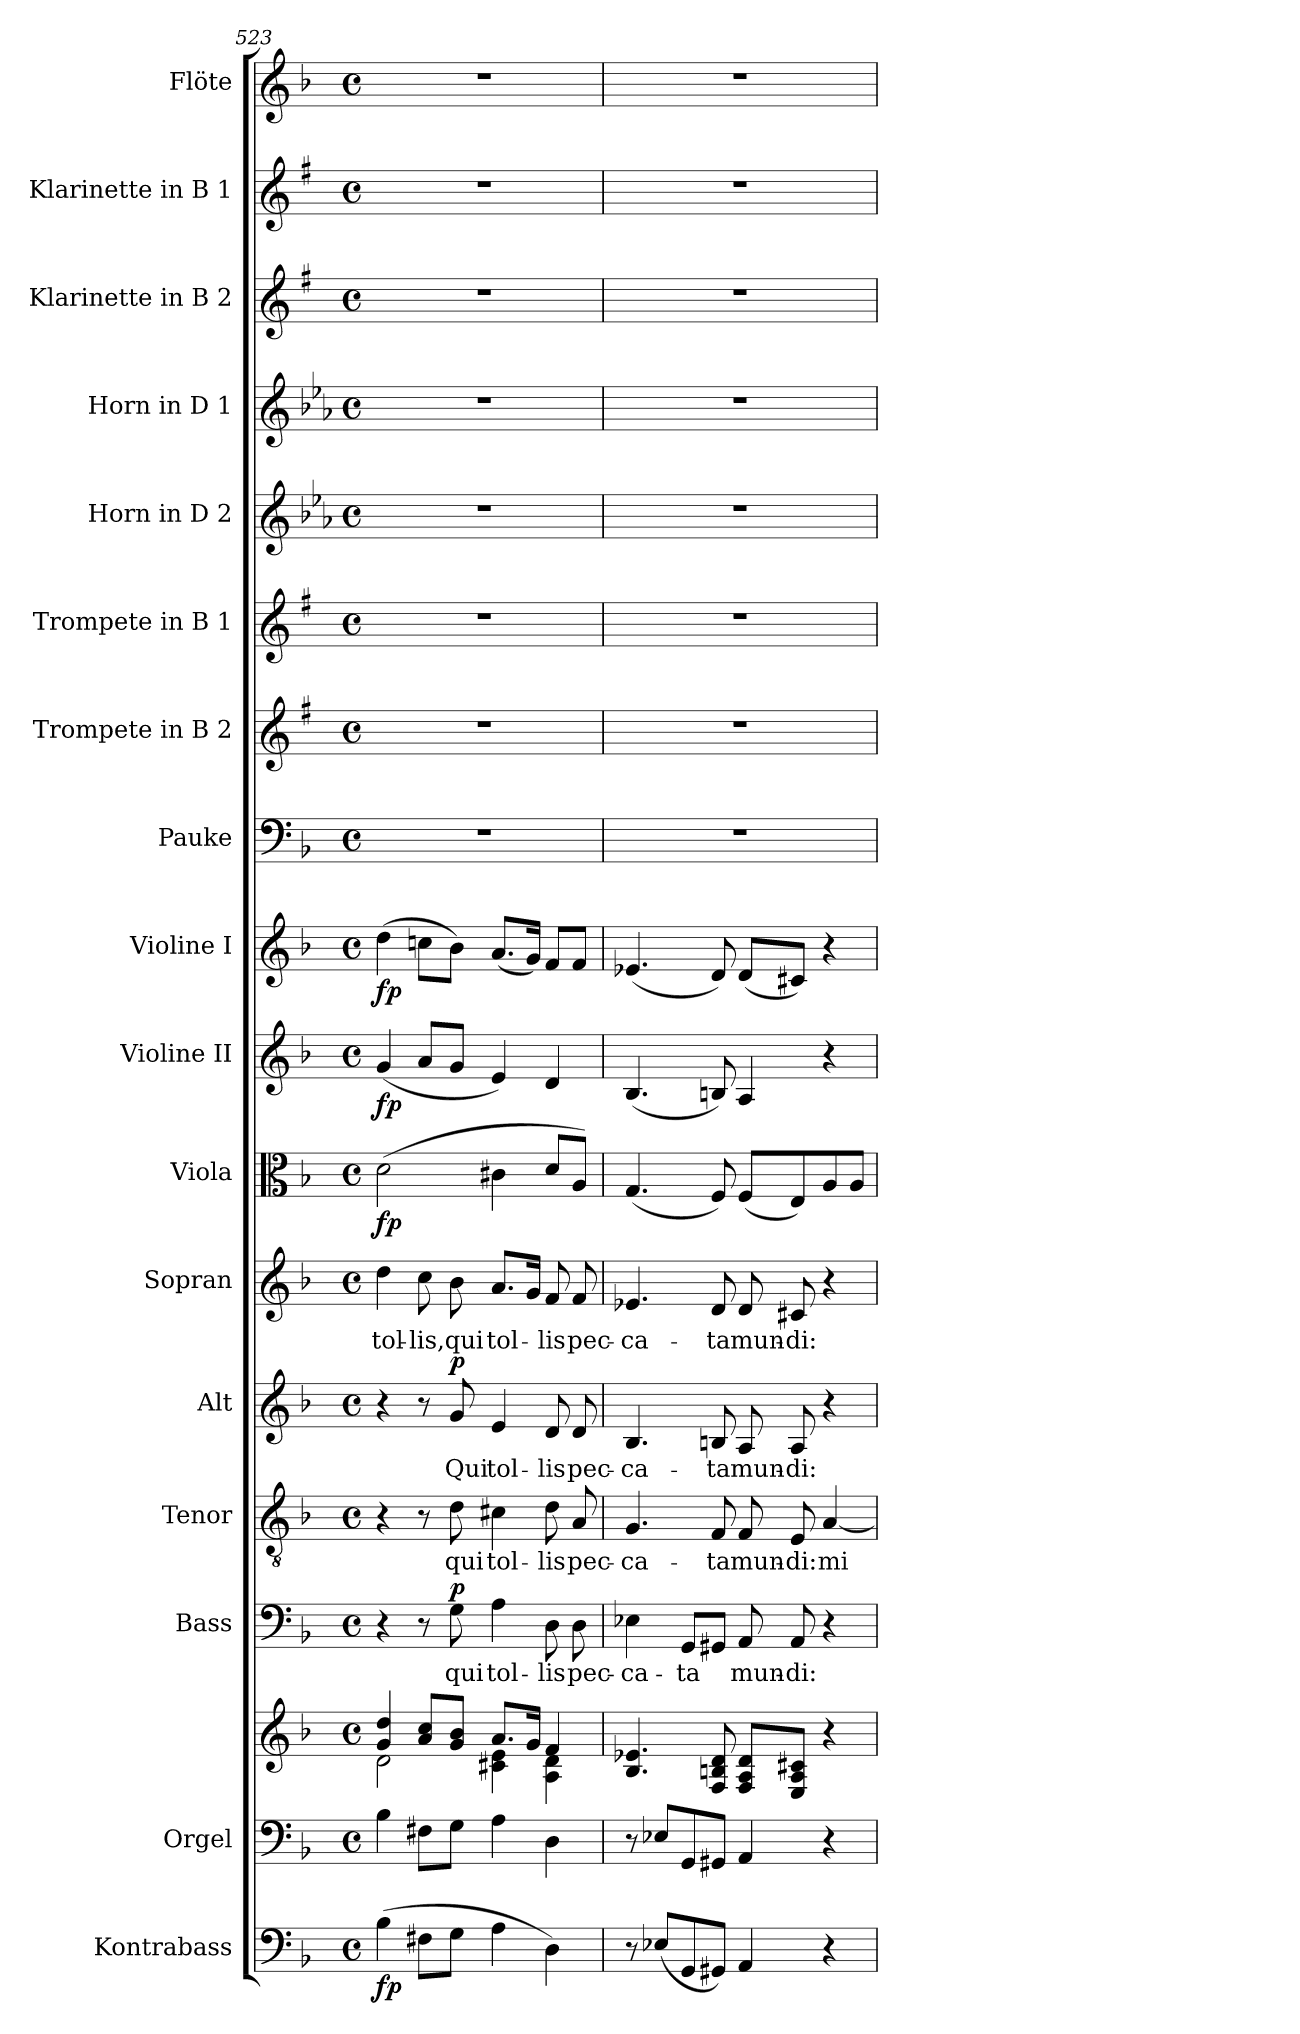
**kern	**dynam	**kern	**kern	**kern	**text	**dynam	**kern	**text	**kern	**text	**dynam	**kern	**text	**kern	**dynam	**kern	**dynam	**kern	**dynam	**kern	**kern	**kern	**kern	**kern	**kern	**kern	**kern
*part17	*part17	*part16	*part16	*part15	*part15	*part15	*part14	*part14	*part13	*part13	*part13	*part12	*part12	*part11	*part11	*part10	*part10	*part9	*part9	*part8	*part7	*part6	*part5	*part4	*part3	*part2	*part1
*staff18	*staff18	*staff17	*staff16	*staff15	*staff15	*staff15	*staff14	*staff14	*staff13	*staff13	*staff13	*staff12	*staff12	*staff11	*staff11	*staff10	*staff10	*staff9	*staff9	*staff8	*staff7	*staff6	*staff5	*staff4	*staff3	*staff2	*staff1
*I"Kontrabass	*	*I"Orgel	*	*I"Bass	*	*	*I"Tenor	*	*I"Alt	*	*	*I"Sopran	*	*I"Viola	*	*I"Violine II	*	*I"Violine I	*	*I"Pauke	*I"Trompete in B 2	*I"Trompete in B 1	*I"Horn in D 2	*I"Horn in D 1	*I"Klarinette in B 2	*I"Klarinette in B 1	*I"Flöte
*I'Kb.	*	*I'Org.	*	*I'B	*	*	*I'T	*	*I'A	*	*	*I'S	*	*I'Vla.	*	*I'Vl. II	*	*I'Vl. I	*	*I'Pk.	*I'Trp. 2	*I'Trp. 1	*I'Hrn. 2	*I'Hrn. 1	*I'Kl. 2	*I'Kl. 1	*I'Fl.
*clefF4	*	*clefF4	*clefG2	*clefF4	*	*	*clefGv2	*	*clefG2	*	*	*clefG2	*	*clefC3	*	*clefG2	*	*clefG2	*	*clefF4	*clefG2	*clefG2	*clefG2	*clefG2	*clefG2	*clefG2	*clefG2
*ITrd7c12	*	*	*	*	*	*	*	*	*	*	*	*	*	*	*	*	*	*	*	*	*ITrd1c2	*ITrd1c2	*ITrd-1c-2	*ITrd-1c-2	*ITrd1c2	*ITrd1c2	*
*k[b-]	*	*k[b-]	*k[b-]	*k[b-]	*	*	*k[b-]	*	*k[b-]	*	*	*k[b-]	*	*k[b-]	*	*k[b-]	*	*k[b-]	*	*k[b-]	*k[b-]	*k[b-]	*k[b-]	*k[b-]	*k[b-]	*k[b-]	*k[b-]
*F:	*	*F:	*F:	*F:	*	*	*F:	*	*F:	*	*	*F:	*	*F:	*	*F:	*	*F:	*	*F:	*F:	*F:	*F:	*F:	*F:	*F:	*F:
*M4/4	*	*M4/4	*M4/4	*M4/4	*	*	*M4/4	*	*M4/4	*	*	*M4/4	*	*M4/4	*	*M4/4	*	*M4/4	*	*M4/4	*M4/4	*M4/4	*M4/4	*M4/4	*M4/4	*M4/4	*M4/4
*met(c)	*	*met(c)	*met(c)	*met(c)	*	*	*met(c)	*	*met(c)	*	*	*met(c)	*	*met(c)	*	*met(c)	*	*met(c)	*	*met(c)	*met(c)	*met(c)	*met(c)	*met(c)	*met(c)	*met(c)	*met(c)
=523	=523	=523	=523	=523	=523	=523	=523	=523	=523	=523	=523	=523	=523	=523	=523	=523	=523	=523	=523	=523	=523	=523	=523	=523	=523	=523	=523
*	*	*	*^	*	*	*	*	*	*	*	*	*	*	*	*	*	*	*	*	*	*	*	*	*	*	*	*
!	!LO:DY:b	!	!	!	!	!	!	!	!	!	!	!	!	!LO:LY:b	!	!LO:DY:b	!	!LO:DY:b	!	!LO:DY:b	!	!	!	!	!	!	!	!
(>4BB-\	fp	4B-\	4g/ 4dd/	2d\	4r	.	.	4r	.	4r	.	.	4dd\	tol-	(>2d\	fp	(<4g/	fp	(>4dd\	fp	1r	1r	1r	1r	1r	1r	1r	1r
!	!	!	!	!	!	!	!	!	!	!	!	!	!	!LO:LY:b	!	!	!	!	!	!	!	!	!	!	!	!	!	!
8FF#X\L	.	8F#X\L	8a/ 8cc/L	.	8r	.	.	8r	.	8r	.	.	8cc\	-lis,	.	.	8a/L	.	8ccn\L	.	.	.	.	.	.	.	.	.
!	!	!	!	!	!	!LO:LY:b	!LO:DY:a	!	!LO:LY:b	!	!LO:LY:b	!LO:DY:a	!	!LO:LY:b	!	!	!	!	!	!	!	!	!	!	!	!	!	!
8GG\J	.	8G\J	8g/ 8b-/J	.	8G\	qui	p	8d\	qui	8g/	Qui	p	8b-\	qui	.	.	8g/J	.	8b-\J)	.	.	.	.	.	.	.	.	.
!	!	!	!	!	!	!LO:LY:b	!	!	!LO:LY:b	!	!LO:LY:b	!	!	!LO:LY:b	!	!	!	!	!	!	!	!	!	!	!	!	!	!
4AA\	.	4A\	8.a/L	4c#X\ 4e\	4A\	tol-	.	4c#X\	tol-	4e/	tol-	.	8.a/L	tol-	4c#X\	.	4e/)	.	(<8.a/L	.	.	.	.	.	.	.	.	.
.	.	.	16g/Jk	.	.	.	.	.	.	.	.	.	16g/Jk	.	.	.	.	.	16g/Jk)	.	.	.	.	.	.	.	.	.
!	!	!	!	!	!	!LO:LY:b	!	!	!LO:LY:b	!	!LO:LY:b	!	!	!LO:LY:b	!	!	!	!	!	!	!	!	!	!	!	!	!	!
4DD\)	.	4D\	4f/	4A\ 4d\	8D\	-lis	.	8d\	-lis	8d/	-lis	.	8f/	-lis	8d/L	.	4d/	.	8f/L	.	.	.	.	.	.	.	.	.
!	!	!	!	!	!	!LO:LY:b	!	!	!LO:LY:b	!	!LO:LY:b	!	!	!LO:LY:b	!	!	!	!	!	!	!	!	!	!	!	!	!	!
.	.	.	.	.	8D\	pec-	.	8A/	pec-	8d/	pec-	.	8f/	pec-	8A/J)	.	.	.	8f/J	.	.	.	.	.	.	.	.	.
*	*	*	*v	*v	*	*	*	*	*	*	*	*	*	*	*	*	*	*	*	*	*	*	*	*	*	*	*	*
=524	=524	=524	=524	=524	=524	=524	=524	=524	=524	=524	=524	=524	=524	=524	=524	=524	=524	=524	=524	=524	=524	=524	=524	=524	=524	=524	=524
!	!	!	!	!	!LO:LY:b	!	!	!LO:LY:b	!	!LO:LY:b	!	!	!LO:LY:b	!	!	!	!	!	!	!	!	!	!	!	!	!	!
8r	.	8r	4.B-/ 4.e-X/	4E-X\	-ca-	.	4.G/	-ca-	4.B-/	-ca-	.	4.e-X/	-ca-	(<4.G/	.	(<4.B-/	.	(<4.e-X/	.	1r	1r	1r	1r	1r	1r	1r	1r
(<8EE-X/L	.	8E-X/L	.	.	.	.	.	.	.	.	.	.	.	.	.	.	.	.	.	.	.	.	.	.	.	.	.
!	!	!	!	!	!LO:LY:b	!	!	!	!	!	!	!	!	!	!	!	!	!	!	!	!	!	!	!	!	!	!
8GGG/	.	8GG/	.	8GG/L	-ta	.	.	.	.	.	.	.	.	.	.	.	.	.	.	.	.	.	.	.	.	.	.
!	!	!	!	!	!	!	!	!LO:LY:b	!	!LO:LY:b	!	!	!LO:LY:b	!	!	!	!	!	!	!	!	!	!	!	!	!	!
8GGG#X/J)	.	8GG#X/J	8F/ 8Bn/ 8d/	8GG#X/J	.	.	8F/	-ta	8Bn/	-ta	.	8d/	-ta	8F/)	.	8Bn/)	.	8d/)	.	.	.	.	.	.	.	.	.
!	!	!	!	!	!LO:LY:b	!	!	!LO:LY:b	!	!LO:LY:b	!	!	!LO:LY:b	!	!	!	!	!	!	!	!	!	!	!	!	!	!
4AAA/	.	4AA/	8F/ 8A/ 8d/L	8AA/	mun-	.	8F/	mun-	8A/	mun-	.	8d/	mun-	(<8F/L	.	4A/	.	(<8d/L	.	.	.	.	.	.	.	.	.
!	!	!	!	!	!LO:LY:b	!	!	!LO:LY:b	!	!LO:LY:b	!	!	!LO:LY:b	!	!	!	!	!	!	!	!	!	!	!	!	!	!
.	.	.	8E/ 8A/ 8c#X/J	8AA/	-di:	.	8E/	-di:	8A/	-di:	.	8c#X/	-di:	8E/)	.	.	.	8c#X/J)	.	.	.	.	.	.	.	.	.
!	!	!	!	!	!	!	!	!LO:LY:b	!	!	!	!	!	!	!	!	!	!	!	!	!	!	!	!	!	!	!
4r	.	4r	4r	4r	.	.	[4A/	mi-	4r	.	.	4r	.	8A/	.	4r	.	4r	.	.	.	.	.	.	.	.	.
.	.	.	.	.	.	.	.	.	.	.	.	.	.	8A/J	.	.	.	.	.	.	.	.	.	.	.	.	.
=	=	=	=	=	=	=	=	=	=	=	=	=	=	=	=	=	=	=	=	=	=	=	=	=	=	=	=
*-	*-	*-	*-	*-	*-	*-	*-	*-	*-	*-	*-	*-	*-	*-	*-	*-	*-	*-	*-	*-	*-	*-	*-	*-	*-	*-	*-
